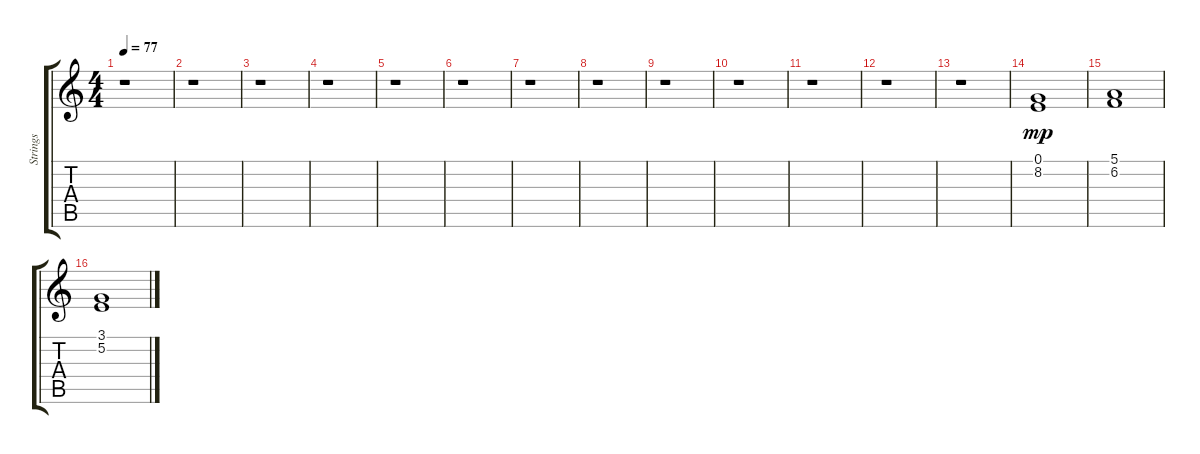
\track ("Strings" "Strings") {instrument synthstrings1}
\staff {score tabs}
\tuning (E4 B3 G3 D3 A2 E2) {hide}
\ts (4 4)
\tempo 77
\clef g2
\ks c
r.1{dy f} |
r.1 |
r.1 |
r.1 |
r.1 |
r.1 |
r.1 |
r.1 |
r.1 |
r.1 |
r.1 |
r.1 |
r.1 |
(0.1 8.2).1{dy mp volume 12} |
(5.1 6.2).1 |
(3.1 5.2).1
